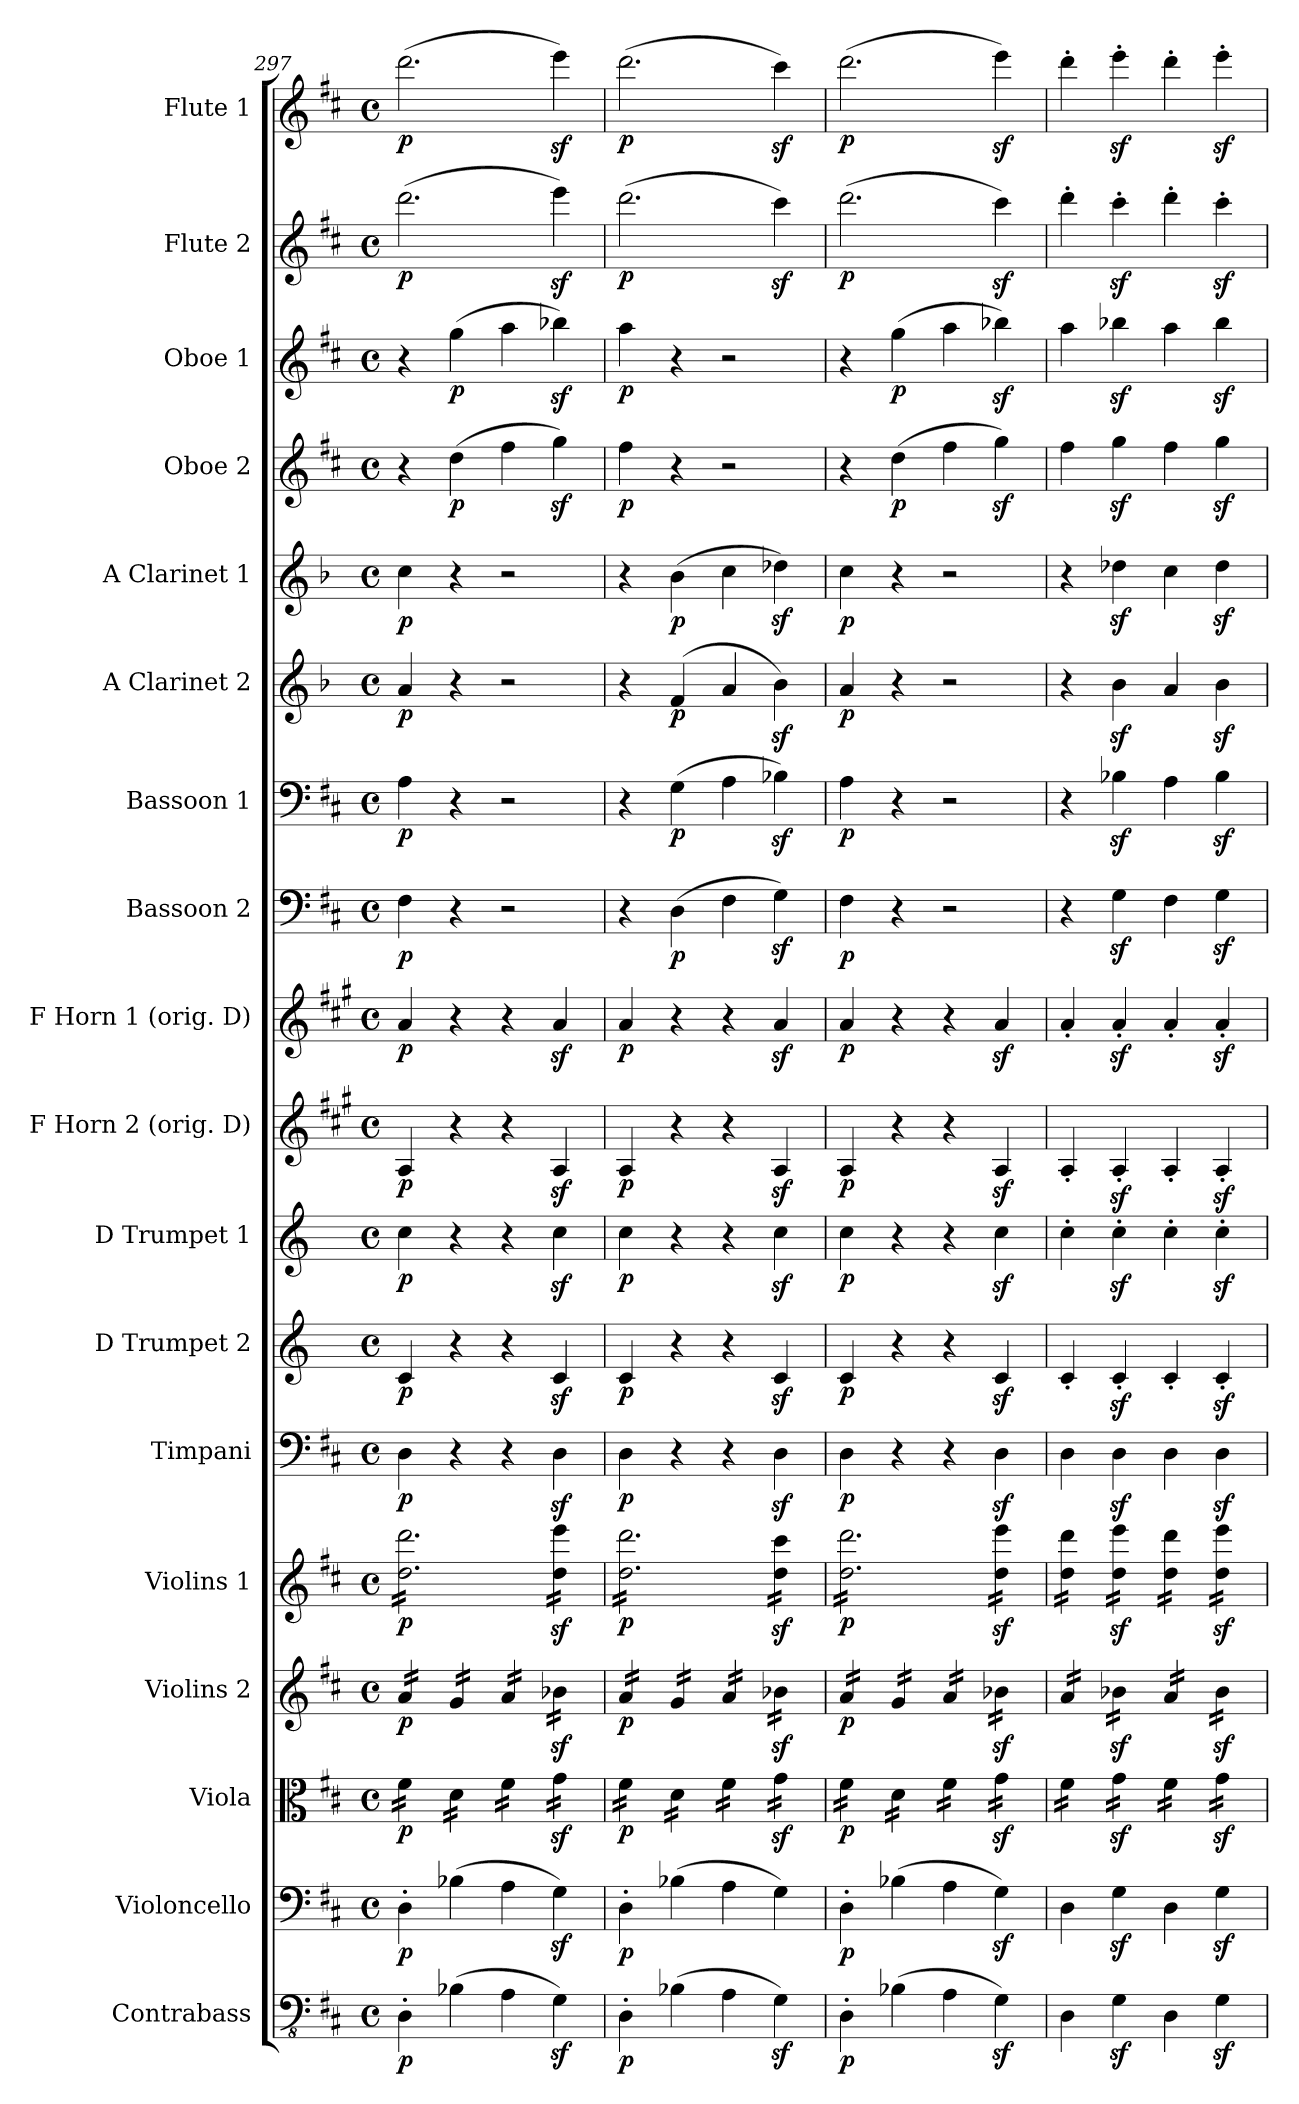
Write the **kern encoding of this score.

**kern	**dynam	**kern	**dynam	**kern	**dynam	**kern	**dynam	**kern	**dynam	**kern	**dynam	**kern	**dynam	**kern	**dynam	**kern	**dynam	**kern	**dynam	**kern	**dynam	**kern	**dynam	**kern	**dynam	**kern	**dynam	**kern	**dynam	**kern	**dynam	**kern	**dynam	**kern	**dynam
*part18	*part18	*part17	*part17	*part16	*part16	*part15	*part15	*part14	*part14	*part13	*part13	*part12	*part12	*part11	*part11	*part10	*part10	*part9	*part9	*part8	*part8	*part7	*part7	*part6	*part6	*part5	*part5	*part4	*part4	*part3	*part3	*part2	*part2	*part1	*part1
*staff18	*staff18	*staff17	*staff17	*staff16	*staff16	*staff15	*staff15	*staff14	*staff14	*staff13	*staff13	*staff12	*staff12	*staff11	*staff11	*staff10	*staff10	*staff9	*staff9	*staff8	*staff8	*staff7	*staff7	*staff6	*staff6	*staff5	*staff5	*staff4	*staff4	*staff3	*staff3	*staff2	*staff2	*staff1	*staff1
*I"Contrabass	*	*I"Violoncello	*	*I"Viola	*	*I"Violins 2	*	*I"Violins 1	*	*I"Timpani	*	*I"D Trumpet 2	*	*I"D Trumpet 1	*	*I"F Horn 2 (orig.  D)	*	*I"F Horn 1 (orig.  D)	*	*I"Bassoon 2	*	*I"Bassoon 1	*	*I"A Clarinet 2	*	*I"A Clarinet 1	*	*I"Oboe 2	*	*I"Oboe 1	*	*I"Flute 2	*	*I"Flute 1	*
*I'Cb	*	*I'Vc	*	*I'Vla	*	*I'Vln 2	*	*I'Vln 1	*	*I'Timp	*	*I'Tpt 2	*	*I'Tpt 1	*	*I'Hn 2	*	*I'Hn 1	*	*I'Bsn 2	*	*I'Bsn 1	*	*I'Cl 2	*	*I'Cl 1	*	*I'Ob 2	*	*I'Ob 1	*	*I'Fl 2	*	*I'Fl 1	*
*clefFv4	*	*clefF4	*	*clefC3	*	*clefG2	*	*clefG2	*	*clefF4	*	*clefG2	*	*clefG2	*	*clefG2	*	*clefG2	*	*clefF4	*	*clefF4	*	*clefG2	*	*clefG2	*	*clefG2	*	*clefG2	*	*clefG2	*	*clefG2	*
*	*	*	*	*	*	*	*	*	*	*	*	*ITrd-1c-2	*	*ITrd-1c-2	*	*ITrd4c7	*	*ITrd4c7	*	*	*	*	*	*ITrd2c3	*	*ITrd2c3	*	*	*	*	*	*	*	*	*
*k[f#c#]	*	*k[f#c#]	*	*k[f#c#]	*	*k[f#c#]	*	*k[f#c#]	*	*k[f#c#]	*	*k[f#c#]	*	*k[f#c#]	*	*k[f#c#]	*	*k[f#c#]	*	*k[f#c#]	*	*k[f#c#]	*	*k[f#c#]	*	*k[f#c#]	*	*k[f#c#]	*	*k[f#c#]	*	*k[f#c#]	*	*k[f#c#]	*
*M4/4	*	*M4/4	*	*M4/4	*	*M4/4	*	*M4/4	*	*M4/4	*	*M4/4	*	*M4/4	*	*M4/4	*	*M4/4	*	*M4/4	*	*M4/4	*	*M4/4	*	*M4/4	*	*M4/4	*	*M4/4	*	*M4/4	*	*M4/4	*
*met(c)	*	*met(c)	*	*met(c)	*	*met(c)	*	*met(c)	*	*met(c)	*	*met(c)	*	*met(c)	*	*met(c)	*	*met(c)	*	*met(c)	*	*met(c)	*	*met(c)	*	*met(c)	*	*met(c)	*	*met(c)	*	*met(c)	*	*met(c)	*
=297	=297	=297	=297	=297	=297	=297	=297	=297	=297	=297	=297	=297	=297	=297	=297	=297	=297	=297	=297	=297	=297	=297	=297	=297	=297	=297	=297	=297	=297	=297	=297	=297	=297	=297	=297
!	!LO:DY:b	!	!LO:DY:b	!	!LO:DY:b	!	!LO:DY:b	!	!LO:DY:b	!	!LO:DY:b	!	!LO:DY:b	!	!LO:DY:b	!	!LO:DY:b	!	!LO:DY:b	!	!LO:DY:b	!	!LO:DY:b	!	!LO:DY:b	!	!LO:DY:b	!	!	!	!	!	!LO:DY:b	!	!LO:DY:b
*	*	*	*	*tremolo	*	*	*	*	*	*	*	*	*	*	*	*	*	*	*	*	*	*	*	*	*	*	*	*	*	*	*	*	*	*	*
*	*	*	*	*	*	*tremolo	*	*	*	*	*	*	*	*	*	*	*	*	*	*	*	*	*	*	*	*	*	*	*	*	*	*	*	*	*
*	*	*	*	*	*	*	*	*tremolo	*	*	*	*	*	*	*	*	*	*	*	*	*	*	*	*	*	*	*	*	*	*	*	*	*	*	*
4DD'\	p	4D'\	p	16f#\LL	p	16a/LL	p	16dd\ 16ddd\LL	p	4D\	p	4d/	p	4dd\	p	4D/	p	4d/	p	4F#\	p	4A\	p	4f#/	p	4a\	p	4r	.	4r	.	(>2.ddd\	p	(>2.ddd\	p
.	.	.	.	16f#\	.	16a/	.	16dd\ 16ddd\	.	.	.	.	.	.	.	.	.	.	.	.	.	.	.	.	.	.	.	.	.	.	.	.	.	.	.
.	.	.	.	16f#\	.	16a/	.	16dd\ 16ddd\	.	.	.	.	.	.	.	.	.	.	.	.	.	.	.	.	.	.	.	.	.	.	.	.	.	.	.
.	.	.	.	16f#\JJ	.	16a/JJ	.	16dd\ 16ddd\	.	.	.	.	.	.	.	.	.	.	.	.	.	.	.	.	.	.	.	.	.	.	.	.	.	.	.
!	!	!	!	!	!	!	!	!	!	!	!	!	!	!	!	!	!	!	!	!	!	!	!	!	!	!	!	!	!LO:DY:b	!	!LO:DY:b	!	!	!	!
(>4BB-X\	.	(>4B-X\	.	16d\LL	.	16g/LL	.	16dd\ 16ddd\	.	4r	.	4r	.	4r	.	4r	.	4r	.	4r	.	4r	.	4r	.	4r	.	(>4dd\	p	(>4gg\	p	.	.	.	.
.	.	.	.	16d\	.	16g/	.	16dd\ 16ddd\	.	.	.	.	.	.	.	.	.	.	.	.	.	.	.	.	.	.	.	.	.	.	.	.	.	.	.
.	.	.	.	16d\	.	16g/	.	16dd\ 16ddd\	.	.	.	.	.	.	.	.	.	.	.	.	.	.	.	.	.	.	.	.	.	.	.	.	.	.	.
.	.	.	.	16d\JJ	.	16g/JJ	.	16dd\ 16ddd\	.	.	.	.	.	.	.	.	.	.	.	.	.	.	.	.	.	.	.	.	.	.	.	.	.	.	.
4AA\	.	4A\	.	16f#\LL	.	16a/LL	.	16dd\ 16ddd\	.	4r	.	4r	.	4r	.	4r	.	4r	.	2r	.	2r	.	2r	.	2r	.	4ff#\	.	4aa\	.	.	.	.	.
.	.	.	.	16f#\	.	16a/	.	16dd\ 16ddd\	.	.	.	.	.	.	.	.	.	.	.	.	.	.	.	.	.	.	.	.	.	.	.	.	.	.	.
.	.	.	.	16f#\	.	16a/	.	16dd\ 16ddd\	.	.	.	.	.	.	.	.	.	.	.	.	.	.	.	.	.	.	.	.	.	.	.	.	.	.	.
.	.	.	.	16f#\JJ	.	16a/JJ	.	16dd\ 16ddd\JJ	.	.	.	.	.	.	.	.	.	.	.	.	.	.	.	.	.	.	.	.	.	.	.	.	.	.	.
4GGz<\)	.	4Gz<\)	.	16gz<\LL	.	16b-Xz<\LL	.	16dd\z< 16eee\z<LL	.	4Dz<\	.	4dz</	.	4ddz<\	.	4Dz</	.	4dz</	.	.	.	.	.	.	.	.	.	4ggz<\)	.	4bb-Xz<\)	.	4eeez<\)	.	4eeez<\)	.
.	.	.	.	16gz<\	.	16b-Xz<\	.	16dd\z< 16eee\z<	.	.	.	.	.	.	.	.	.	.	.	.	.	.	.	.	.	.	.	.	.	.	.	.	.	.	.
.	.	.	.	16gz<\	.	16b-Xz<\	.	16dd\z< 16eee\z<	.	.	.	.	.	.	.	.	.	.	.	.	.	.	.	.	.	.	.	.	.	.	.	.	.	.	.
.	.	.	.	16gz<\JJ	.	16b-Xz<\JJ	.	16dd\z< 16eee\z<JJ	.	.	.	.	.	.	.	.	.	.	.	.	.	.	.	.	.	.	.	.	.	.	.	.	.	.	.
=298	=298	=298	=298	=298	=298	=298	=298	=298	=298	=298	=298	=298	=298	=298	=298	=298	=298	=298	=298	=298	=298	=298	=298	=298	=298	=298	=298	=298	=298	=298	=298	=298	=298	=298	=298
!	!LO:DY:b	!	!LO:DY:b	!	!LO:DY:b	!	!LO:DY:b	!	!LO:DY:b	!	!LO:DY:b	!	!LO:DY:b	!	!LO:DY:b	!	!LO:DY:b	!	!LO:DY:b	!	!	!	!	!	!	!	!	!	!LO:DY:b	!	!LO:DY:b	!	!LO:DY:b	!	!LO:DY:b
4DD'\	p	4D'\	p	16f#\LL	p	16a/LL	p	16dd\ 16ddd\LL	p	4D\	p	4d/	p	4dd\	p	4D/	p	4d/	p	4r	.	4r	.	4r	.	4r	.	4ff#\	p	4aa\	p	(>2.ddd\	p	(>2.ddd\	p
.	.	.	.	16f#\	.	16a/	.	16dd\ 16ddd\	.	.	.	.	.	.	.	.	.	.	.	.	.	.	.	.	.	.	.	.	.	.	.	.	.	.	.
.	.	.	.	16f#\	.	16a/	.	16dd\ 16ddd\	.	.	.	.	.	.	.	.	.	.	.	.	.	.	.	.	.	.	.	.	.	.	.	.	.	.	.
.	.	.	.	16f#\JJ	.	16a/JJ	.	16dd\ 16ddd\	.	.	.	.	.	.	.	.	.	.	.	.	.	.	.	.	.	.	.	.	.	.	.	.	.	.	.
!	!	!	!	!	!	!	!	!	!	!	!	!	!	!	!	!	!	!	!	!	!LO:DY:b	!	!LO:DY:b	!	!LO:DY:b	!	!LO:DY:b	!	!	!	!	!	!	!	!
(>4BB-X\	.	(>4B-X\	.	16d\LL	.	16g/LL	.	16dd\ 16ddd\	.	4r	.	4r	.	4r	.	4r	.	4r	.	(>4D\	p	(>4G\	p	(>4d/	p	(>4g\	p	4r	.	4r	.	.	.	.	.
.	.	.	.	16d\	.	16g/	.	16dd\ 16ddd\	.	.	.	.	.	.	.	.	.	.	.	.	.	.	.	.	.	.	.	.	.	.	.	.	.	.	.
.	.	.	.	16d\	.	16g/	.	16dd\ 16ddd\	.	.	.	.	.	.	.	.	.	.	.	.	.	.	.	.	.	.	.	.	.	.	.	.	.	.	.
.	.	.	.	16d\JJ	.	16g/JJ	.	16dd\ 16ddd\	.	.	.	.	.	.	.	.	.	.	.	.	.	.	.	.	.	.	.	.	.	.	.	.	.	.	.
4AA\	.	4A\	.	16f#\LL	.	16a/LL	.	16dd\ 16ddd\	.	4r	.	4r	.	4r	.	4r	.	4r	.	4F#\	.	4A\	.	4f#/	.	4a\	.	2r	.	2r	.	.	.	.	.
.	.	.	.	16f#\	.	16a/	.	16dd\ 16ddd\	.	.	.	.	.	.	.	.	.	.	.	.	.	.	.	.	.	.	.	.	.	.	.	.	.	.	.
.	.	.	.	16f#\	.	16a/	.	16dd\ 16ddd\	.	.	.	.	.	.	.	.	.	.	.	.	.	.	.	.	.	.	.	.	.	.	.	.	.	.	.
.	.	.	.	16f#\JJ	.	16a/JJ	.	16dd\ 16ddd\JJ	.	.	.	.	.	.	.	.	.	.	.	.	.	.	.	.	.	.	.	.	.	.	.	.	.	.	.
4GGz<\)	.	4G\)	.	16gz<\LL	.	16b-Xz<\LL	.	16dd\z< 16ccc#\z<LL	.	4Dz<\	.	4dz</	.	4ddz<\	.	4Dz</	.	4dz</	.	4Gz<\)	.	4B-Xz<\)	.	4gz<\)	.	4b-Xz<\)	.	.	.	.	.	4ccc#z<\)	.	4ccc#z<\)	.
.	.	.	.	16gz<\	.	16b-Xz<\	.	16dd\z< 16ccc#\z<	.	.	.	.	.	.	.	.	.	.	.	.	.	.	.	.	.	.	.	.	.	.	.	.	.	.	.
.	.	.	.	16gz<\	.	16b-Xz<\	.	16dd\z< 16ccc#\z<	.	.	.	.	.	.	.	.	.	.	.	.	.	.	.	.	.	.	.	.	.	.	.	.	.	.	.
.	.	.	.	16gz<\JJ	.	16b-Xz<\JJ	.	16dd\z< 16ccc#\z<JJ	.	.	.	.	.	.	.	.	.	.	.	.	.	.	.	.	.	.	.	.	.	.	.	.	.	.	.
=299	=299	=299	=299	=299	=299	=299	=299	=299	=299	=299	=299	=299	=299	=299	=299	=299	=299	=299	=299	=299	=299	=299	=299	=299	=299	=299	=299	=299	=299	=299	=299	=299	=299	=299	=299
!	!LO:DY:b	!	!LO:DY:b	!	!LO:DY:b	!	!LO:DY:b	!	!LO:DY:b	!	!LO:DY:b	!	!LO:DY:b	!	!LO:DY:b	!	!LO:DY:b	!	!LO:DY:b	!	!LO:DY:b	!	!LO:DY:b	!	!LO:DY:b	!	!LO:DY:b	!	!	!	!	!	!LO:DY:b	!	!LO:DY:b
4DD'\	p	4D'\	p	16f#\LL	p	16a/LL	p	16dd\ 16ddd\LL	p	4D\	p	4d/	p	4dd\	p	4D/	p	4d/	p	4F#\	p	4A\	p	4f#/	p	4a\	p	4r	.	4r	.	(>2.ddd\	p	(>2.ddd\	p
.	.	.	.	16f#\	.	16a/	.	16dd\ 16ddd\	.	.	.	.	.	.	.	.	.	.	.	.	.	.	.	.	.	.	.	.	.	.	.	.	.	.	.
.	.	.	.	16f#\	.	16a/	.	16dd\ 16ddd\	.	.	.	.	.	.	.	.	.	.	.	.	.	.	.	.	.	.	.	.	.	.	.	.	.	.	.
.	.	.	.	16f#\JJ	.	16a/JJ	.	16dd\ 16ddd\	.	.	.	.	.	.	.	.	.	.	.	.	.	.	.	.	.	.	.	.	.	.	.	.	.	.	.
!	!	!	!	!	!	!	!	!	!	!	!	!	!	!	!	!	!	!	!	!	!	!	!	!	!	!	!	!	!LO:DY:b	!	!LO:DY:b	!	!	!	!
(>4BB-X\	.	(>4B-X\	.	16d\LL	.	16g/LL	.	16dd\ 16ddd\	.	4r	.	4r	.	4r	.	4r	.	4r	.	4r	.	4r	.	4r	.	4r	.	(>4dd\	p	(>4gg\	p	.	.	.	.
.	.	.	.	16d\	.	16g/	.	16dd\ 16ddd\	.	.	.	.	.	.	.	.	.	.	.	.	.	.	.	.	.	.	.	.	.	.	.	.	.	.	.
.	.	.	.	16d\	.	16g/	.	16dd\ 16ddd\	.	.	.	.	.	.	.	.	.	.	.	.	.	.	.	.	.	.	.	.	.	.	.	.	.	.	.
.	.	.	.	16d\JJ	.	16g/JJ	.	16dd\ 16ddd\	.	.	.	.	.	.	.	.	.	.	.	.	.	.	.	.	.	.	.	.	.	.	.	.	.	.	.
4AA\	.	4A\	.	16f#\LL	.	16a/LL	.	16dd\ 16ddd\	.	4r	.	4r	.	4r	.	4r	.	4r	.	2r	.	2r	.	2r	.	2r	.	4ff#\	.	4aa\	.	.	.	.	.
.	.	.	.	16f#\	.	16a/	.	16dd\ 16ddd\	.	.	.	.	.	.	.	.	.	.	.	.	.	.	.	.	.	.	.	.	.	.	.	.	.	.	.
.	.	.	.	16f#\	.	16a/	.	16dd\ 16ddd\	.	.	.	.	.	.	.	.	.	.	.	.	.	.	.	.	.	.	.	.	.	.	.	.	.	.	.
.	.	.	.	16f#\JJ	.	16a/JJ	.	16dd\ 16ddd\JJ	.	.	.	.	.	.	.	.	.	.	.	.	.	.	.	.	.	.	.	.	.	.	.	.	.	.	.
4GGz<\)	.	4Gz<\)	.	16gz<\LL	.	16b-Xz<\LL	.	16dd\z< 16eee\z<LL	.	4Dz<\	.	4dz</	.	4ddz<\	.	4Dz</	.	4dz</	.	.	.	.	.	.	.	.	.	4ggz<\)	.	4bb-Xz<\)	.	4ccc#z<\)	.	4eeez<\)	.
.	.	.	.	16gz<\	.	16b-Xz<\	.	16dd\z< 16eee\z<	.	.	.	.	.	.	.	.	.	.	.	.	.	.	.	.	.	.	.	.	.	.	.	.	.	.	.
.	.	.	.	16gz<\	.	16b-Xz<\	.	16dd\z< 16eee\z<	.	.	.	.	.	.	.	.	.	.	.	.	.	.	.	.	.	.	.	.	.	.	.	.	.	.	.
.	.	.	.	16gz<\JJ	.	16b-Xz<\JJ	.	16dd\z< 16eee\z<JJ	.	.	.	.	.	.	.	.	.	.	.	.	.	.	.	.	.	.	.	.	.	.	.	.	.	.	.
=300	=300	=300	=300	=300	=300	=300	=300	=300	=300	=300	=300	=300	=300	=300	=300	=300	=300	=300	=300	=300	=300	=300	=300	=300	=300	=300	=300	=300	=300	=300	=300	=300	=300	=300	=300
4DD\	.	4D\	.	16f#\LL	.	16a/LL	.	16dd\ 16ddd\LL	.	4D\	.	4d'/	.	4dd'\	.	4D'/	.	4d'/	.	4r	.	4r	.	4r	.	4r	.	4ff#\	.	4aa\	.	4ddd'\	.	4ddd'\	.
.	.	.	.	16f#\	.	16a/	.	16dd\ 16ddd\	.	.	.	.	.	.	.	.	.	.	.	.	.	.	.	.	.	.	.	.	.	.	.	.	.	.	.
.	.	.	.	16f#\	.	16a/	.	16dd\ 16ddd\	.	.	.	.	.	.	.	.	.	.	.	.	.	.	.	.	.	.	.	.	.	.	.	.	.	.	.
.	.	.	.	16f#\JJ	.	16a/JJ	.	16dd\ 16ddd\JJ	.	.	.	.	.	.	.	.	.	.	.	.	.	.	.	.	.	.	.	.	.	.	.	.	.	.	.
4GGz<\	.	4Gz<\	.	16gz<\LL	.	16b-Xz<\LL	.	16dd\z< 16eee\z<LL	.	4Dz<\	.	4dz<'/	.	4ddz<'\	.	4Dz<'/	.	4dz<'/	.	4Gz<\	.	4B-Xz<\	.	4gz<\	.	4b-Xz<\	.	4ggz<\	.	4bb-Xz<\	.	4ccc#z<'\	.	4eeez<'\	.
.	.	.	.	16gz<\	.	16b-Xz<\	.	16dd\z< 16eee\z<	.	.	.	.	.	.	.	.	.	.	.	.	.	.	.	.	.	.	.	.	.	.	.	.	.	.	.
.	.	.	.	16gz<\	.	16b-Xz<\	.	16dd\z< 16eee\z<	.	.	.	.	.	.	.	.	.	.	.	.	.	.	.	.	.	.	.	.	.	.	.	.	.	.	.
.	.	.	.	16gz<\JJ	.	16b-Xz<\JJ	.	16dd\z< 16eee\z<JJ	.	.	.	.	.	.	.	.	.	.	.	.	.	.	.	.	.	.	.	.	.	.	.	.	.	.	.
4DD\	.	4D\	.	16f#\LL	.	16a/LL	.	16dd\ 16ddd\LL	.	4D\	.	4d'/	.	4dd'\	.	4D'/	.	4d'/	.	4F#\	.	4A\	.	4f#/	.	4a\	.	4ff#\	.	4aa\	.	4ddd'\	.	4ddd'\	.
.	.	.	.	16f#\	.	16a/	.	16dd\ 16ddd\	.	.	.	.	.	.	.	.	.	.	.	.	.	.	.	.	.	.	.	.	.	.	.	.	.	.	.
.	.	.	.	16f#\	.	16a/	.	16dd\ 16ddd\	.	.	.	.	.	.	.	.	.	.	.	.	.	.	.	.	.	.	.	.	.	.	.	.	.	.	.
.	.	.	.	16f#\JJ	.	16a/JJ	.	16dd\ 16ddd\JJ	.	.	.	.	.	.	.	.	.	.	.	.	.	.	.	.	.	.	.	.	.	.	.	.	.	.	.
4GGz<\	.	4Gz<\	.	16gz<\LL	.	16b-z<\LL	.	16dd\z< 16eee\z<LL	.	4Dz<\	.	4dz<'/	.	4ddz<'\	.	4Dz<'/	.	4dz<'/	.	4Gz<\	.	4B-z<\	.	4gz<\	.	4b-z<\	.	4ggz<\	.	4bb-z<\	.	4ccc#z<'\	.	4eeez<'\	.
.	.	.	.	16gz<\	.	16b-z<\	.	16dd\z< 16eee\z<	.	.	.	.	.	.	.	.	.	.	.	.	.	.	.	.	.	.	.	.	.	.	.	.	.	.	.
.	.	.	.	16gz<\	.	16b-z<\	.	16dd\z< 16eee\z<	.	.	.	.	.	.	.	.	.	.	.	.	.	.	.	.	.	.	.	.	.	.	.	.	.	.	.
.	.	.	.	16gz<\JJ	.	16b-z<\JJ	.	16dd\z< 16eee\z<JJ	.	.	.	.	.	.	.	.	.	.	.	.	.	.	.	.	.	.	.	.	.	.	.	.	.	.	.
*	*	*	*	*	*	*	*	*Xtremolo	*	*	*	*	*	*	*	*	*	*	*	*	*	*	*	*	*	*	*	*	*	*	*	*	*	*	*
*	*	*	*	*	*	*Xtremolo	*	*	*	*	*	*	*	*	*	*	*	*	*	*	*	*	*	*	*	*	*	*	*	*	*	*	*	*	*
*	*	*	*	*Xtremolo	*	*	*	*	*	*	*	*	*	*	*	*	*	*	*	*	*	*	*	*	*	*	*	*	*	*	*	*	*	*	*
=	=	=	=	=	=	=	=	=	=	=	=	=	=	=	=	=	=	=	=	=	=	=	=	=	=	=	=	=	=	=	=	=	=	=	=
*-	*-	*-	*-	*-	*-	*-	*-	*-	*-	*-	*-	*-	*-	*-	*-	*-	*-	*-	*-	*-	*-	*-	*-	*-	*-	*-	*-	*-	*-	*-	*-	*-	*-	*-	*-
